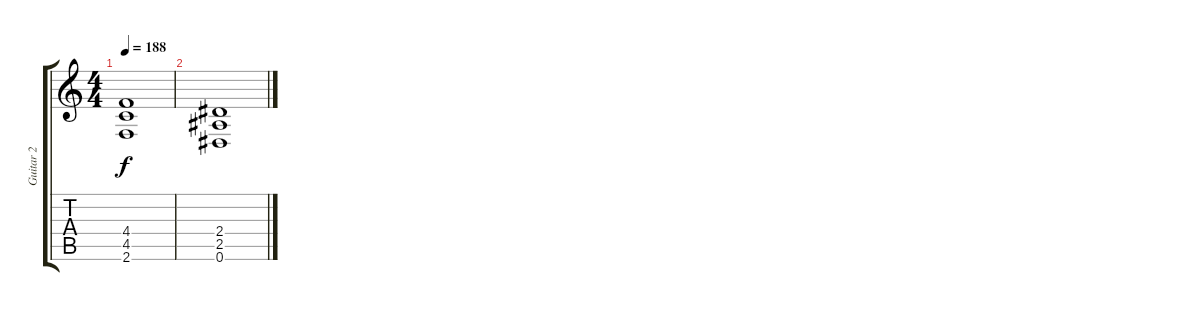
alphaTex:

\track ("Guitar 2" "Guitar 2") {instrument distortionguitar}
\staff {score tabs}
\tuning (Eb4 Bb3 Gb3 Db3 Ab2 Eb2) {hide}
\ts (4 4)
\tempo 188
\clef g2
\ks c
(4.4 4.5 2.6).1{dy f} |
(2.4 2.5 0.6).1
